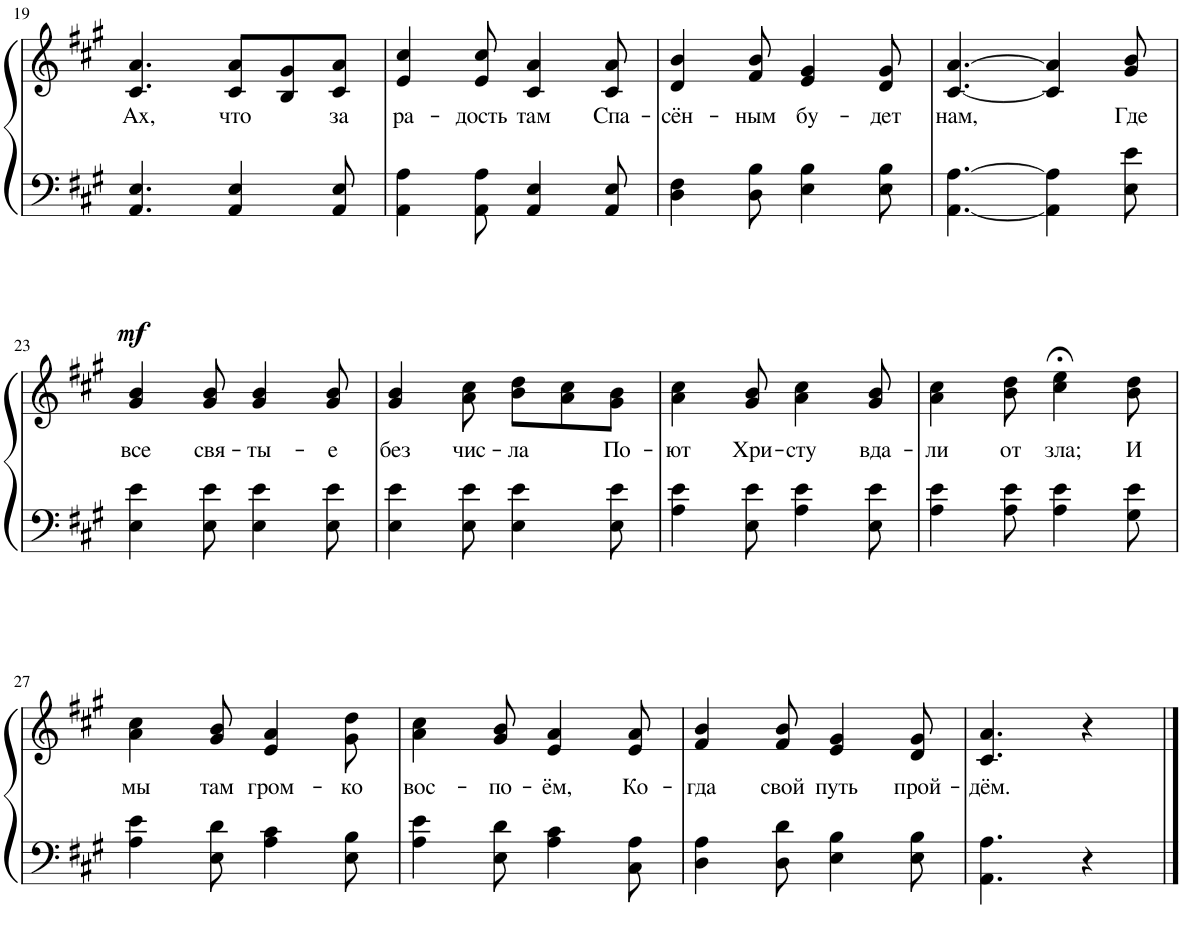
**kern	**kern	**text	**dynam
*part1	*part1	*part1	*part1
*staff2	*staff1	*staff1	*staff1/2
*I"Piano	*	*	*
*I'Pno.	*	*	*
!!LO:PB:g=z
*clefF4	*clefG2	*	*
*k[f#c#g#]	*k[f#c#g#]	*	*
*M6/8	*M6/8	*	*
=19	=19	=19	=19
!	!	!LO:LY:b	!
4.AA/ 4.E/	4.c#/ 4.a/	Ах,	.
!	!	!LO:LY:b	!
4AA/ 4E/	8c#/ 8a/L	что	.
.	8B/ 8g#/	.	.
!	!	!LO:LY:b	!
8AA/ 8E/	8c#/ 8a/J	за	.
=20	=20	=20	=20
!	!	!LO:LY:b	!
4AA\ 4A\	4e/ 4cc#/	ра-	.
!	!	!LO:LY:b	!
8AA\ 8A\	8e/ 8cc#/	-дость	.
!	!	!LO:LY:b	!
4AA/ 4E/	4c#/ 4a/	там	.
!	!	!LO:LY:b	!
8AA/ 8E/	8c#/ 8a/	Спа-	.
=21	=21	=21	=21
!	!	!LO:LY:b	!
4D\ 4F#\	4d/ 4b/	-сён-	.
!	!	!LO:LY:b	!
8D\ 8B\	8f#/ 8b/	-ным	.
!	!	!LO:LY:b	!
4E\ 4B\	4e/ 4g#/	бу-	.
!	!	!LO:LY:b	!
8E\ 8B\	8d/ 8g#/	-дет	.
=22	=22	=22	=22
!	!	!LO:LY:b	!
[4.AA\ [4.A\	[4.c#/ [4.a/	нам,	.
4AA\] 4A\]	4c#/] 4a/]	.	.
!	!	!LO:LY:b	!
8E\ 8e\	8g#/ 8b/	Где	.
!!LO:LB:g=z
=23	=23	=23	=23
!	!	!LO:LY:b	!LO:DY:a
4E\ 4e\	4g#/ 4b/	все	mf
!	!	!LO:LY:b	!
8E\ 8e\	8g#/ 8b/	свя-	.
!	!	!LO:LY:b	!
4E\ 4e\	4g#/ 4b/	-ты-	.
!	!	!LO:LY:b	!
8E\ 8e\	8g#/ 8b/	-е	.
=24	=24	=24	=24
!	!	!LO:LY:b	!
4E\ 4e\	4g#/ 4b/	без	.
!	!	!LO:LY:b	!
8E\ 8e\	8a\ 8cc#\	чис-	.
!	!	!LO:LY:b	!
4E\ 4e\	8b\ 8dd\L	-ла	.
.	8a\ 8cc#\	.	.
!	!	!LO:LY:b	!
8E\ 8e\	8g#\ 8b\J	По-	.
=25	=25	=25	=25
!	!	!LO:LY:b	!
4A\ 4e\	4a\ 4cc#\	-ют	.
!	!	!LO:LY:b	!
8E\ 8e\	8g#/ 8b/	Хри-	.
!	!	!LO:LY:b	!
4A\ 4e\	4a\ 4cc#\	-сту	.
!	!	!LO:LY:b	!
8E\ 8e\	8g#/ 8b/	вда-	.
=26	=26	=26	=26
!	!	!LO:LY:b	!
4A\ 4e\	4a\ 4cc#\	-ли	.
!	!	!LO:LY:b	!
8A\ 8e\	8b\ 8dd\	от	.
!	!	!LO:LY:b	!
4A\ 4e\	4cc#\;< 4ee\;<	зла;	.
!	!	!LO:LY:b	!
8G#\ 8e\	8b\ 8dd\	И	.
!!LO:LB:g=z
=27	=27	=27	=27
!	!	!LO:LY:b	!
4A\ 4e\	4a\ 4cc#\	мы	.
!	!	!LO:LY:b	!
8E\ 8d\	8g#/ 8b/	там	.
!	!	!LO:LY:b	!
4A\ 4c#\	4e/ 4a/	гром-	.
!	!	!LO:LY:b	!
8E\ 8B\	8g#\ 8dd\	-ко	.
=28	=28	=28	=28
!	!	!LO:LY:b	!
4A\ 4e\	4a\ 4cc#\	вос-	.
!	!	!LO:LY:b	!
8E\ 8d\	8g#/ 8b/	-по-	.
!	!	!LO:LY:b	!
4A\ 4c#\	4e/ 4a/	-ём,	.
!	!	!LO:LY:b	!
8C#\ 8A\	8e/ 8a/	Ко-	.
=29	=29	=29	=29
!	!	!LO:LY:b	!
4D\ 4A\	4f#/ 4b/	-гда	.
!	!	!LO:LY:b	!
8D\ 8d\	8f#/ 8b/	свой	.
!	!	!LO:LY:b	!
4E\ 4B\	4e/ 4g#/	путь	.
!	!	!LO:LY:b	!
8E\ 8B\	8d/ 8g#/	прой-	.
=30	=30	=30	=30
!	!	!LO:LY:b	!
4.AA\ 4.A\	4.c#/ 4.a/	-дём.	.
4r	4r	.	.
==	==	==	==
*-	*-	*-	*-
